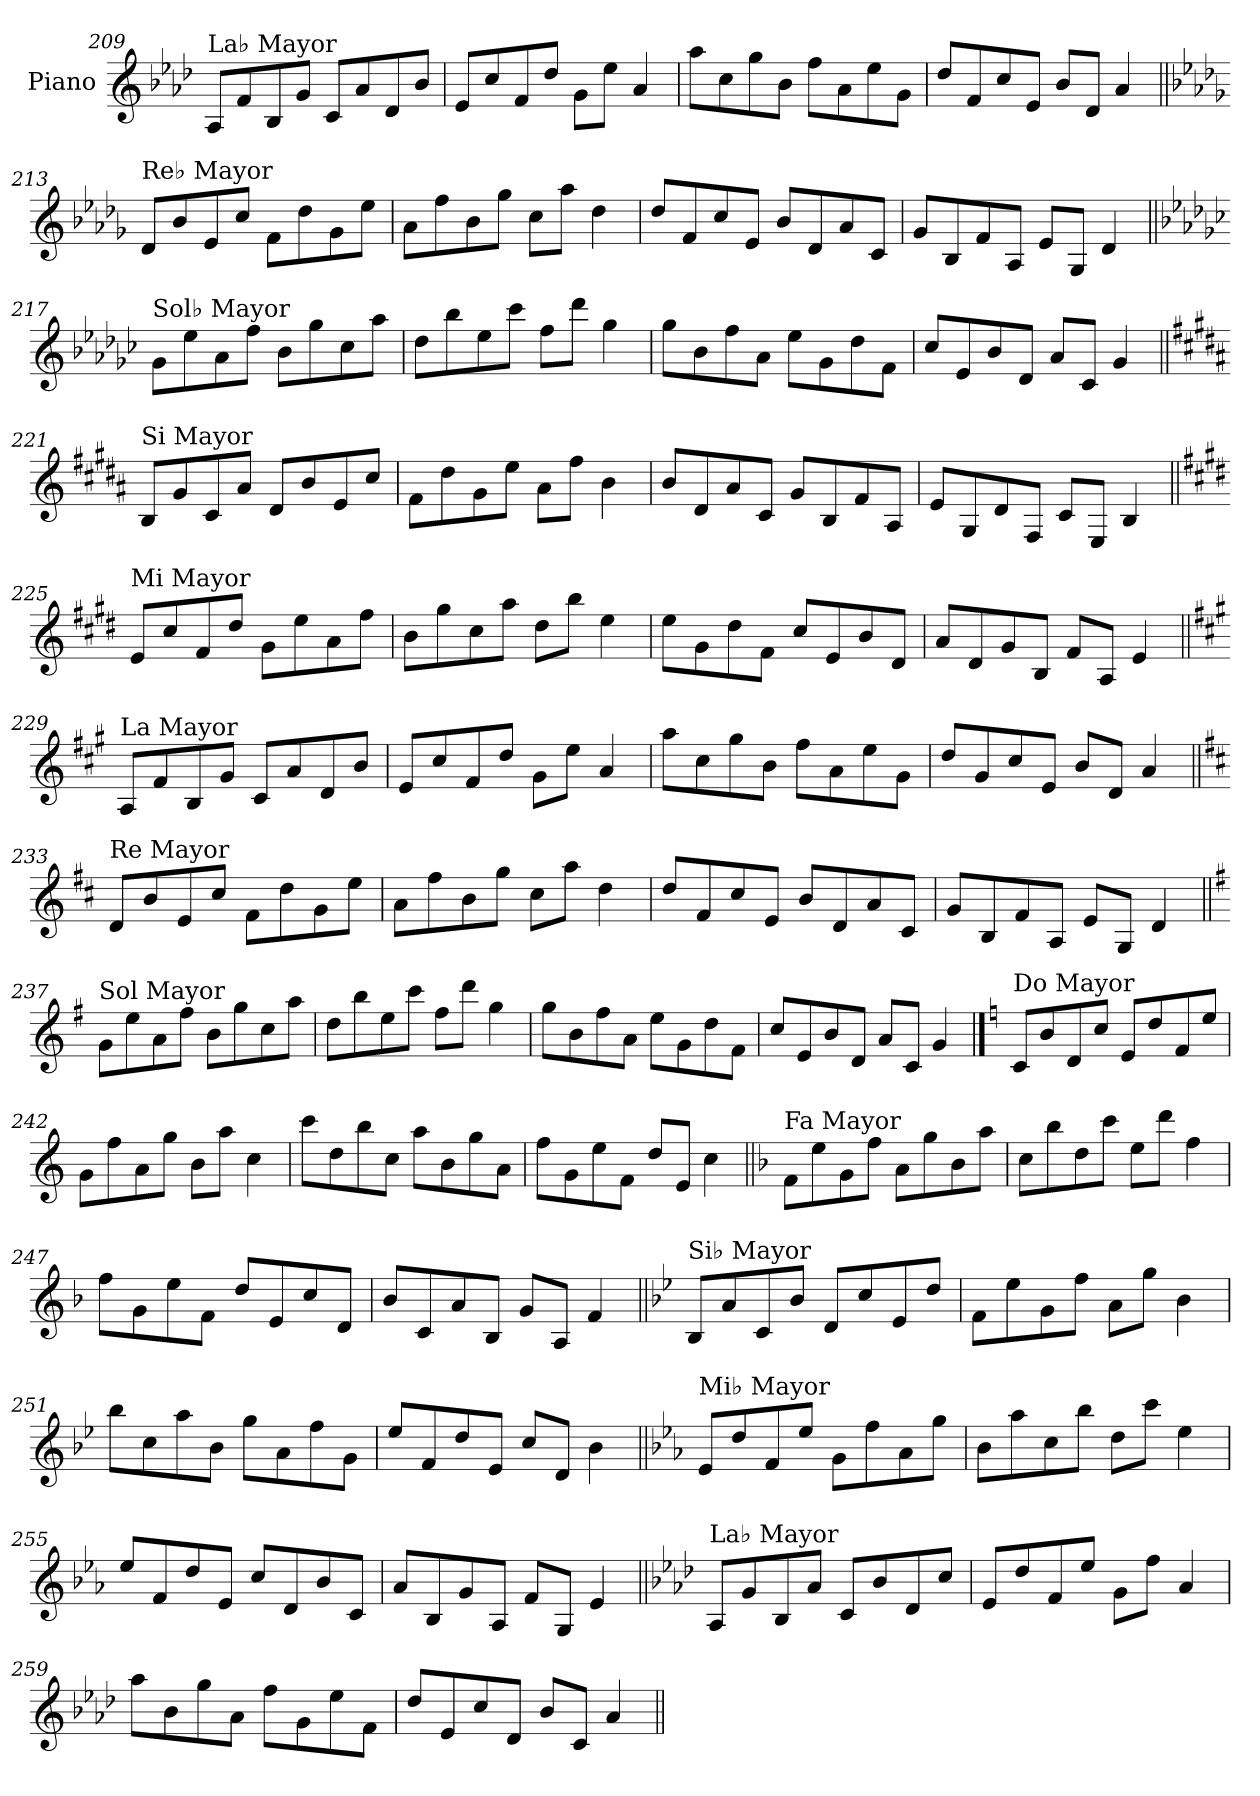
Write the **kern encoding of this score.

**kern
*part1
*staff1
*I"Piano
*I'Pno.
!!LO:LB:g=z
*clefG2
*k[b-e-a-d-]
=209
!LO:TX:a:t=La♭ Mayor
8A-/L
8f/
8B-/
8g/J
8c/L
8a-/
8d-/
8b-/J
=210
8e-/L
8cc/
8f/
8dd-/J
8g\L
8ee-\J
4a-/
=211
8aa-\L
8cc\
8gg\
8b-\J
8ff\L
8a-\
8ee-\
8g\J
=212
8dd-/L
8f/
8cc/
8e-/J
8b-/L
8d-/J
4a-/
!!LO:LB:g=z
=213||
*k[b-e-a-d-g-]
!LO:TX:a:t=Re♭ Mayor
8d-/L
8b-/
8e-/
8cc/J
8f\L
8dd-\
8g-\
8ee-\J
=214
8a-\L
8ff\
8b-\
8gg-\J
8cc\L
8aa-\J
4dd-\
=215
8dd-/L
8f/
8cc/
8e-/J
8b-/L
8d-/
8a-/
8c/J
=216
8g-/L
8B-/
8f/
8A-/J
8e-/L
8G-/J
4d-/
!!LO:LB:g=z
=217||
*k[b-e-a-d-g-c-]
!LO:TX:a:t=Sol♭ Mayor
8g-\L
8ee-\
8a-\
8ff\J
8b-\L
8gg-\
8cc-\
8aa-\J
=218
8dd-\L
8bb-\
8ee-\
8ccc-\J
8ff\L
8ddd-\J
4gg-\
=219
8gg-\L
8b-\
8ff\
8a-\J
8ee-\L
8g-\
8dd-\
8f\J
=220
8cc-/L
8e-/
8b-/
8d-/J
8a-/L
8c-/J
4g-/
!!LO:LB:g=z
=221||
*k[f#c#g#d#a#]
!LO:TX:a:t=Si Mayor
8B/L
8g#/
8c#/
8a#/J
8d#/L
8b/
8e/
8cc#/J
=222
8f#\L
8dd#\
8g#\
8ee\J
8a#\L
8ff#\J
4b\
=223
8b/L
8d#/
8a#/
8c#/J
8g#/L
8B/
8f#/
8A#/J
=224
8e/L
8G#/
8d#/
8F#/J
8c#/L
8E/J
4B/
!!LO:LB:g=z
=225||
*k[f#c#g#d#]
!LO:TX:a:t=Mi Mayor
8e/L
8cc#/
8f#/
8dd#/J
8g#\L
8ee\
8a\
8ff#\J
=226
8b\L
8gg#\
8cc#\
8aa\J
8dd#\L
8bb\J
4ee\
=227
8ee\L
8g#\
8dd#\
8f#\J
8cc#/L
8e/
8b/
8d#/J
=228
8a/L
8d#/
8g#/
8B/J
8f#/L
8A/J
4e/
!!LO:LB:g=z
=229||
*k[f#c#g#]
!LO:TX:a:t=La Mayor
8A/L
8f#/
8B/
8g#/J
8c#/L
8a/
8d/
8b/J
=230
8e/L
8cc#/
8f#/
8dd/J
8g#\L
8ee\J
4a/
=231
8aa\L
8cc#\
8gg#\
8b\J
8ff#\L
8a\
8ee\
8g#\J
=232
8dd/L
8g#/
8cc#/
8e/J
8b/L
8d/J
4a/
!!LO:LB:g=z
=233||
*k[f#c#]
!LO:TX:a:t=Re Mayor
8d/L
8b/
8e/
8cc#/J
8f#\L
8dd\
8g\
8ee\J
=234
8a\L
8ff#\
8b\
8gg\J
8cc#\L
8aa\J
4dd\
=235
8dd/L
8f#/
8cc#/
8e/J
8b/L
8d/
8a/
8c#/J
=236
8g/L
8B/
8f#/
8A/J
8e/L
8G/J
4d/
!!LO:LB:g=z
=237||
*k[f#]
!LO:TX:a:t=Sol Mayor
8g\L
8ee\
8a\
8ff#\J
8b\L
8gg\
8cc\
8aa\J
=238
8dd\L
8bb\
8ee\
8ccc\J
8ff#\L
8ddd\J
4gg\
=239
8gg\L
8b\
8ff#\
8a\J
8ee\L
8g\
8dd\
8f#\J
=240
8cc/L
8e/
8b/
8d/J
8a/L
8c/J
4g/
!!LO:PB:g=z
==241
*k[]
!LO:TX:a:t=Do Mayor
8c/L
8b/
8d/
8cc/J
8e/L
8dd/
8f/
8ee/J
=242
8g\L
8ff\
8a\
8gg\J
8b\L
8aa\J
4cc\
=243
8ccc\L
8dd\
8bb\
8cc\J
8aa\L
8b\
8gg\
8a\J
=244
8ff\L
8g\
8ee\
8f\J
8dd/L
8e/J
4cc\
!!LO:LB:g=z
=245||
*k[b-]
!LO:TX:a:t=Fa Mayor
8f\L
8ee\
8g\
8ff\J
8a\L
8gg\
8b-\
8aa\J
=246
8cc\L
8bb-\
8dd\
8ccc\J
8ee\L
8ddd\J
4ff\
=247
8ff\L
8g\
8ee\
8f\J
8dd/L
8e/
8cc/
8d/J
=248
8b-/L
8c/
8a/
8B-/J
8g/L
8A/J
4f/
!!LO:LB:g=z
=249||
*k[b-e-]
!LO:TX:a:t=Si♭ Mayor
8B-/L
8a/
8c/
8b-/J
8d/L
8cc/
8e-/
8dd/J
=250
8f\L
8ee-\
8g\
8ff\J
8a\L
8gg\J
4b-\
=251
8bb-\L
8cc\
8aa\
8b-\J
8gg\L
8a\
8ff\
8g\J
=252
8ee-/L
8f/
8dd/
8e-/J
8cc/L
8d/J
4b-\
!!LO:LB:g=z
=253||
*k[b-e-a-]
!LO:TX:a:t=Mi♭ Mayor
8e-/L
8dd/
8f/
8ee-/J
8g\L
8ff\
8a-\
8gg\J
=254
8b-\L
8aa-\
8cc\
8bb-\J
8dd\L
8ccc\J
4ee-\
=255
8ee-/L
8f/
8dd/
8e-/J
8cc/L
8d/
8b-/
8c/J
=256
8a-/L
8B-/
8g/
8A-/J
8f/L
8G/J
4e-/
!!LO:LB:g=z
=257||
*k[b-e-a-d-]
!LO:TX:a:t=La♭ Mayor
8A-/L
8g/
8B-/
8a-/J
8c/L
8b-/
8d-/
8cc/J
=258
8e-/L
8dd-/
8f/
8ee-/J
8g\L
8ff\J
4a-/
=259
8aa-\L
8b-\
8gg\
8a-\J
8ff\L
8g\
8ee-\
8f\J
=260
8dd-/L
8e-/
8cc/
8d-/J
8b-/L
8c/J
4a-/
=||
*-
